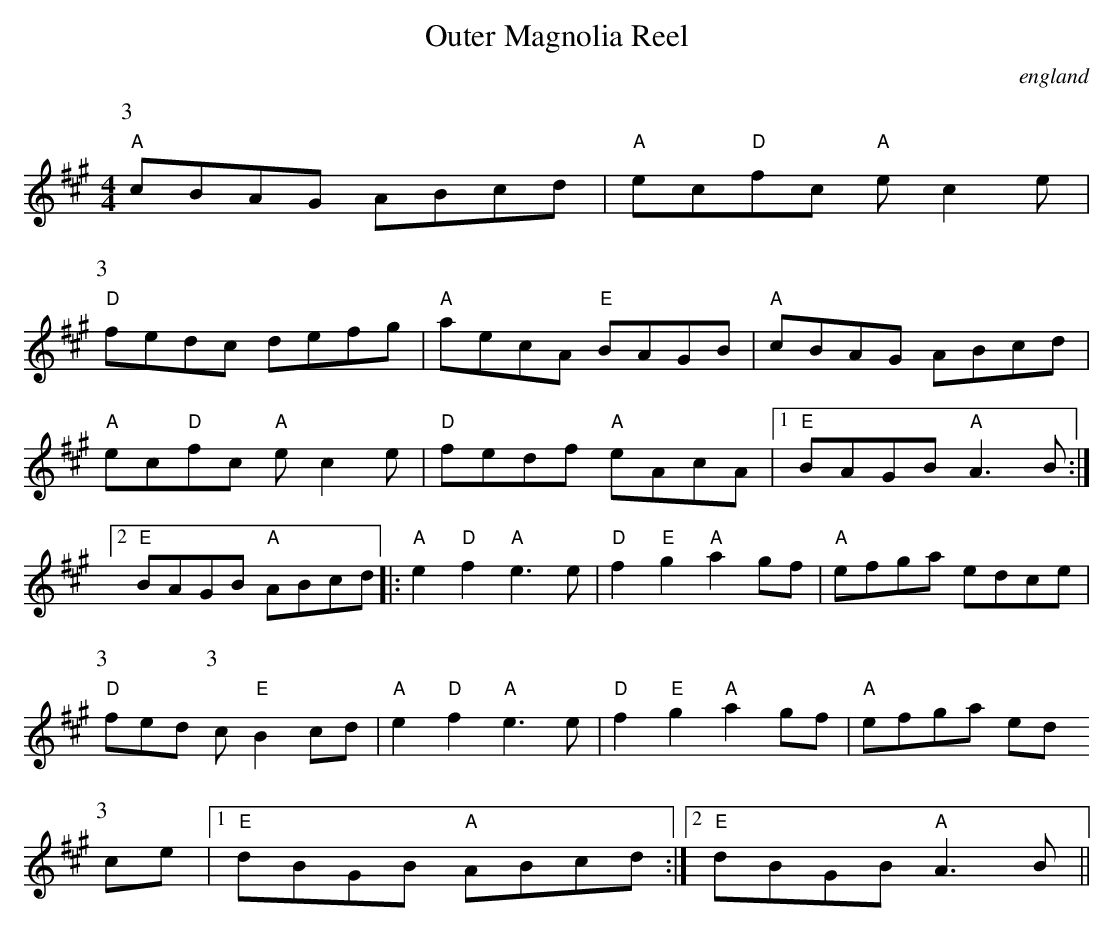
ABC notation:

X:1
T:Outer Magnolia Reel
O:england
M:4/4
L:1/4
K:A
"A"\
P:3
c/2B/2A/2G/2 A/2B/2c/2d/2|"A"e/2c/2"D"f/2c/2 "A"e/2ce/2|"D"
P:3
f/2e/2d/2c/2 d/2e/2f/2g/2|"A"a/2e/2c/2A/2 "E"B/2A/2G/2B/2|\
"A"c/2B/2A/2G/2 A/2B/2c/2d/2|
"A"e/2c/2"D"f/2c/2 "A"e/2ce/2|"D"f/2e/2d/2f/2 "A"e/2A/2c/2A/2|\
[1"E"B/2A/2G/2B/2 "A"A3/2B/2:|
[2"E"B/2A/2G/2B/2 "A"A/2B/2c/2d/2|:"A"e"D"f "A"e3/2e/2|"D"f"E"g "A"ag/2f/2|\
"A"e/2f/2g/2a/2 e/2d/2c/2e/2|"D"
P:3
f/2e/2d/2\
P:3
c/2 "E"Bc/2d/2|"A"e"D"f "A"e3/2e/2|"D"f"E"g "A"ag/2f/2|"A"e/2f/2g/2a/2 e/2d/2
P:3
c/2e/2| [1"E"d/2B/2G/2B/2 "A"A/2B/2c/2d/2:| [2"E"d/2B/2G/2B/2 "A"A3/2B/2||
